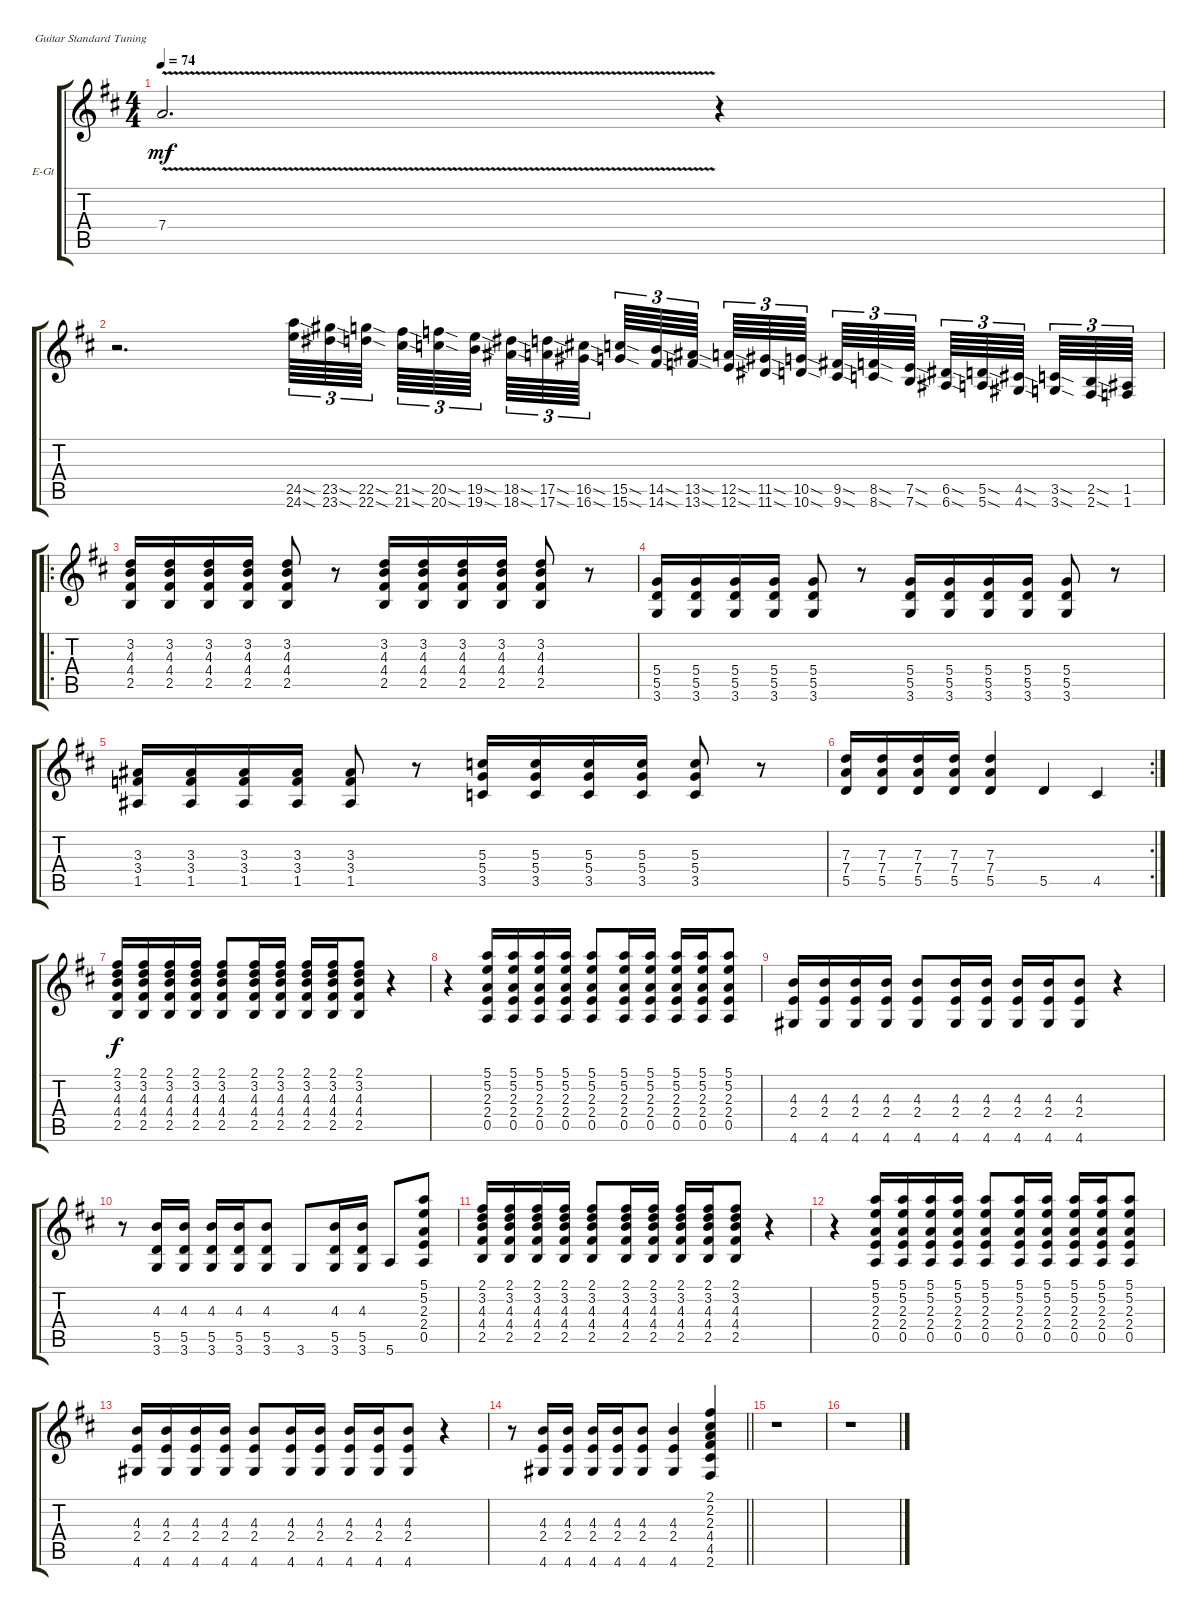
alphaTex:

\bracketExtendMode groupsimilarinstruments
\firstSystemTrackNameOrientation horizontal
\otherSystemsTrackNameOrientation horizontal
\track ("Matthias Jabs" "E-Gt") {instrument distortionguitar}
\staff {score tabs}
\tuning (E4 B3 G3 D3 A2 E2)
\ts (4 4)
\tempo 74
\clef g2
\ks d
7.4{v}.2{d dy mf} r.4 |
r.2{d} (24.5{sod} 24.6{sod}).64{tu (3 2)} (23.5{sod} 23.6{sod}).64{tu (3 2)} (22.6{sod} 22.5{sod}).64{tu (3 2)} (21.6{sod} 21.5{sod}).64{tu (3 2)} (20.5{sod} 20.6{sod}).64{tu (3 2)} (19.6{sod} 19.5{sod}).64{tu (3 2)} (18.5{sod} 18.6{sod}).64{tu (3 2)} (17.6{sod} 17.5{sod}).64{tu (3 2)} (16.5{sod} 16.6{sod}).64{tu (3 2)} (15.6{sod} 15.5{sod}).64{tu (3 2)} (14.5{sod} 14.6{sod}).64{tu (3 2)} (13.6{sod} 13.5{sod}).64{tu (3 2)} (12.5{sod} 12.6{sod}).64{tu (3 2)} (11.6{sod} 11.5{sod}).64{tu (3 2)} (10.5{sod} 10.6{sod}).64{tu (3 2)} (9.6{sod} 9.5{sod}).64{tu (3 2)} (8.5{sod} 8.6{sod}).64{tu (3 2)} (7.6{sod} 7.5{sod}).64{tu (3 2)} (6.5{sod} 6.6{sod}).64{tu (3 2)} (5.6{sod} 5.5{sod}).64{tu (3 2)} (4.5{sod} 4.6{sod}).64{tu (3 2)} (3.6{sod} 3.5{sod}).64{tu (3 2)} (2.5{sod} 2.6{sod}).64{tu (3 2)} (1.6 1.5).64{tu (3 2)} |
\ro
(3.2 4.3 4.4 2.5).16 (3.2 4.3 4.4 2.5).16 (3.2 4.3 4.4 2.5).16 (3.2 4.3 4.4 2.5).16 (3.2 4.3 4.4 2.5).8 r.8 (3.2 4.3 4.4 2.5).16 (3.2 4.3 4.4 2.5).16 (3.2 4.3 4.4 2.5).16 (3.2 4.3 4.4 2.5).16 (3.2 4.3 4.4 2.5).8 r.8 |
(5.4 5.5 3.6).16 (5.4 5.5 3.6).16 (5.4 5.5 3.6).16 (5.4 5.5 3.6).16 (5.4 5.5 3.6).8 r.8 (5.4 5.5 3.6).16 (5.4 5.5 3.6).16 (5.4 5.5 3.6).16 (5.4 5.5 3.6).16 (5.4 5.5 3.6).8 r.8 |
(3.3 3.4 1.5).16 (3.3 3.4 1.5).16 (3.3 3.4 1.5).16 (3.3 3.4 1.5).16 (3.3 3.4 1.5).8 r.8 (5.3 5.4 3.5).16 (5.3 5.4 3.5).16 (5.3 5.4 3.5).16 (5.3 5.4 3.5).16 (5.3 5.4 3.5).8 r.8 |
\rc 2
(7.3 7.4 5.5).16 (7.3 7.4 5.5).16 (7.3 7.4 5.5).16 (7.3 7.4 5.5).16 (7.3 7.4 5.5).4 5.5.4 4.5.4 |
(2.1 3.2 4.3 4.4 2.5).16{dy f} (2.1 3.2 4.3 4.4 2.5).16 (2.1 3.2 4.3 4.4 2.5).16 (2.1 3.2 4.3 4.4 2.5).16 (2.1 3.2 4.3 4.4 2.5).8 (2.1 3.2 4.3 4.4 2.5).16 (2.1 3.2 4.3 4.4 2.5).16 (2.1 3.2 4.3 4.4 2.5).16 (2.1 3.2 4.3 4.4 2.5).16 (2.1 3.2 4.3 4.4 2.5).8 r.4 |
r.4 (5.1 5.2 2.3 2.4 0.5).16 (5.1 5.2 2.3 2.4 0.5).16 (5.1 5.2 2.3 2.4 0.5).16 (5.1 5.2 2.3 2.4 0.5).16 (5.1 5.2 2.3 2.4 0.5).8 (5.1 5.2 2.3 2.4 0.5).16 (5.1 5.2 2.3 2.4 0.5).16 (5.1 5.2 2.3 2.4 0.5).16 (5.1 5.2 2.3 2.4 0.5).16 (5.1 5.2 2.3 2.4 0.5).8 |
(4.3 2.4 4.6).16 (4.3 2.4 4.6).16 (4.3 2.4 4.6).16 (4.3 2.4 4.6).16 (4.3 2.4 4.6).8 (4.3 2.4 4.6).16 (4.3 2.4 4.6).16 (4.3 2.4 4.6).16 (4.3 2.4 4.6).16 (4.3 2.4 4.6).8 r.4 |
r.8 (4.3 5.5 3.6).16 (4.3 5.5 3.6).16 (4.3 5.5 3.6).16 (4.3 5.5 3.6).16 (4.3 5.5 3.6).8 3.6.8 (4.3 5.5 3.6).16 (4.3 5.5 3.6).16 5.6.8 (5.1 5.2 2.3 2.4 0.5).8 |
(2.1 3.2 4.3 4.4 2.5).16 (2.1 3.2 4.3 4.4 2.5).16 (2.1 3.2 4.3 4.4 2.5).16 (2.1 3.2 4.3 4.4 2.5).16 (2.1 3.2 4.3 4.4 2.5).8 (2.1 3.2 4.3 4.4 2.5).16 (2.1 3.2 4.3 4.4 2.5).16 (2.1 3.2 4.3 4.4 2.5).16 (2.1 3.2 4.3 4.4 2.5).16 (2.1 3.2 4.3 4.4 2.5).8 r.4 |
r.4 (5.1 5.2 2.3 2.4 0.5).16 (5.1 5.2 2.3 2.4 0.5).16 (5.1 5.2 2.3 2.4 0.5).16 (5.1 5.2 2.3 2.4 0.5).16 (5.1 5.2 2.3 2.4 0.5).8 (5.1 5.2 2.3 2.4 0.5).16 (5.1 5.2 2.3 2.4 0.5).16 (5.1 5.2 2.3 2.4 0.5).16 (5.1 5.2 2.3 2.4 0.5).16 (5.1 5.2 2.3 2.4 0.5).8 |
(4.3 2.4 4.6).16 (4.3 2.4 4.6).16 (4.3 2.4 4.6).16 (4.3 2.4 4.6).16 (4.3 2.4 4.6).8 (4.3 2.4 4.6).16 (4.3 2.4 4.6).16 (4.3 2.4 4.6).16 (4.3 2.4 4.6).16 (4.3 2.4 4.6).8 r.4 |
\barLineRight lightlight
r.8 (4.3 2.4 4.6).16 (4.3 2.4 4.6).16 (4.3 2.4 4.6).16 (4.3 2.4 4.6).16 (4.3 2.4 4.6).8 (4.3 2.4 4.6).4 (2.1 2.2 2.3 4.4 4.5 2.6).4 |
r.1 |
r.1
